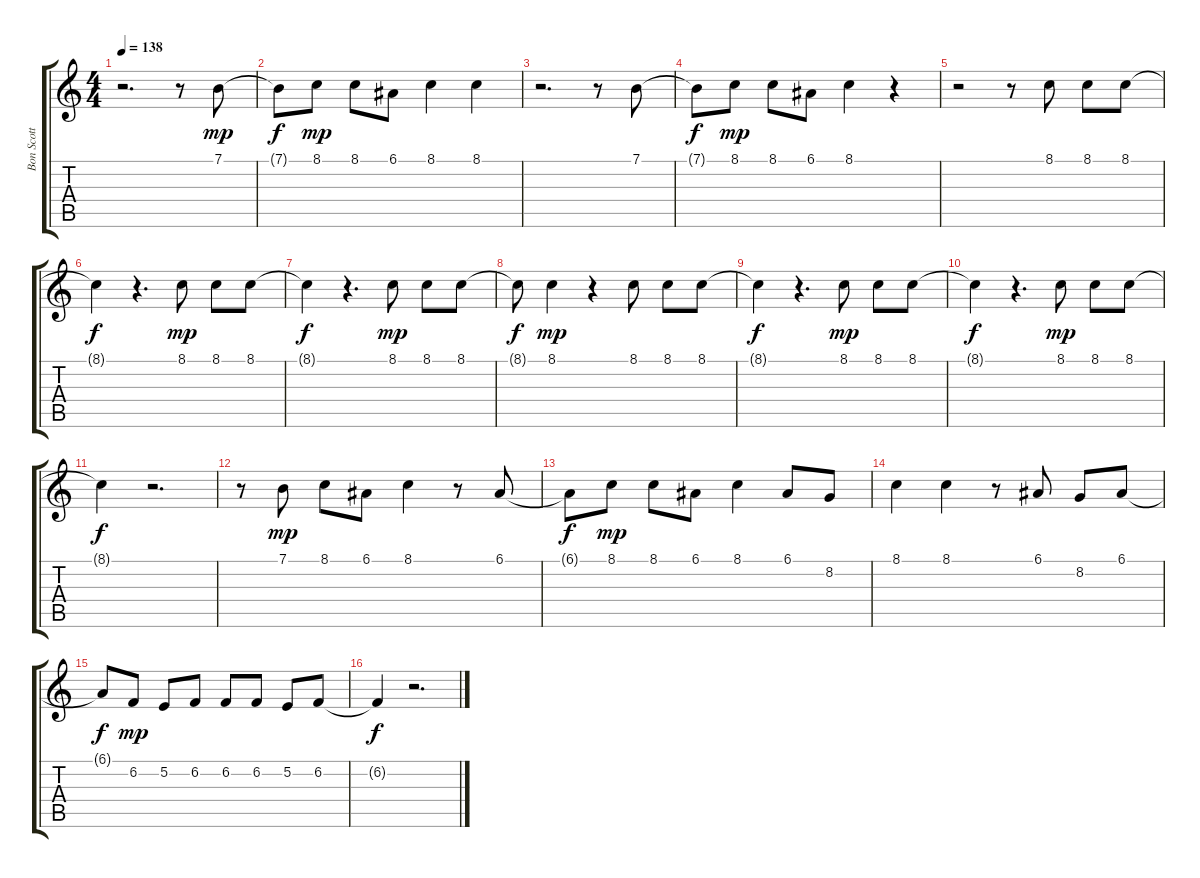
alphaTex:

\track ("Bon Scott" "Bon Scott") {instrument synthvoice}
\staff {score tabs}
\tuning (E4 B3 G3 D3 A2 E2) {hide}
\ts (4 4)
\tempo 138
\clef g2
\ks c
r.2{d dy mp} r.8 7.1.8 |
7.1{t}.8{dy f} 8.1.8{dy mp} 8.1.8 6.1.8 8.1.4 8.1.4 |
r.2{d} r.8 7.1.8 |
7.1{t}.8{dy f} 8.1.8{dy mp} 8.1.8 6.1.8 8.1.4 r.4 |
r.2 r.8 8.1.8 8.1.8 8.1.8 |
8.1{t}.4{dy f} r.4{d} 8.1.8{dy mp} 8.1.8 8.1.8 |
8.1{t}.4{dy f} r.4{d} 8.1.8{dy mp} 8.1.8 8.1.8 |
8.1{t}.8{dy f} 8.1.4{dy mp} r.4 8.1.8 8.1.8 8.1.8 |
8.1{t}.4{dy f} r.4{d} 8.1.8{dy mp} 8.1.8 8.1.8 |
8.1{t}.4{dy f} r.4{d} 8.1.8{dy mp} 8.1.8 8.1.8 |
8.1{t}.4{dy f} r.2{d} |
r.8 7.1.8{dy mp} 8.1.8 6.1.8 8.1.4 r.8 6.1.8 |
6.1{t}.8{dy f} 8.1.8{dy mp} 8.1.8 6.1.8 8.1.4 6.1.8 8.2.8 |
8.1.4 8.1.4 r.8 6.1.8 8.2.8 6.1.8 |
6.1{t}.8{dy f} 6.2.8{dy mp} 5.2.8 6.2.8 6.2.8 6.2.8 5.2.8 6.2.8 |
6.2{t}.4{dy f} r.2{d}
